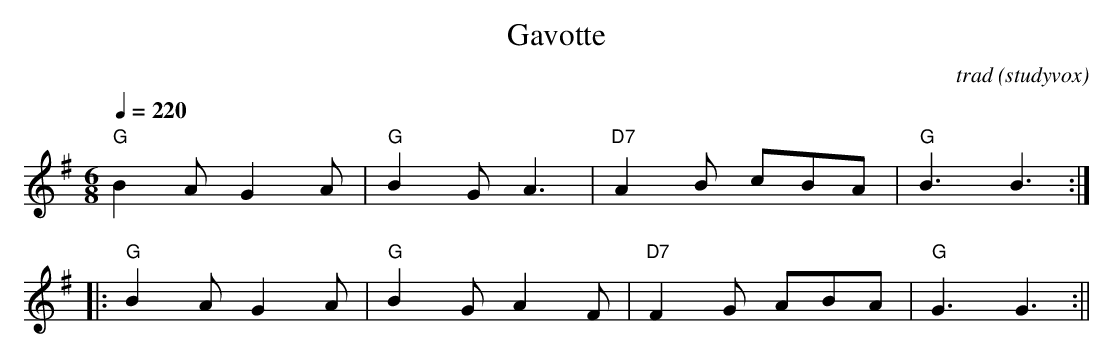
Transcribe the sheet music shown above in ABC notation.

X:1
T:Gavotte
C:trad
O:studyvox
M:6/8
L:1/8
Q:1/4=220
K:G
"G"B2 AG2A|"G"B2GA3|"D7"A2 B cBA|"G"B3B3:|
|:"G"B2 AG2A|"G"B2GA2F|"D7"F2 G ABA|"G"G3 G3:||
